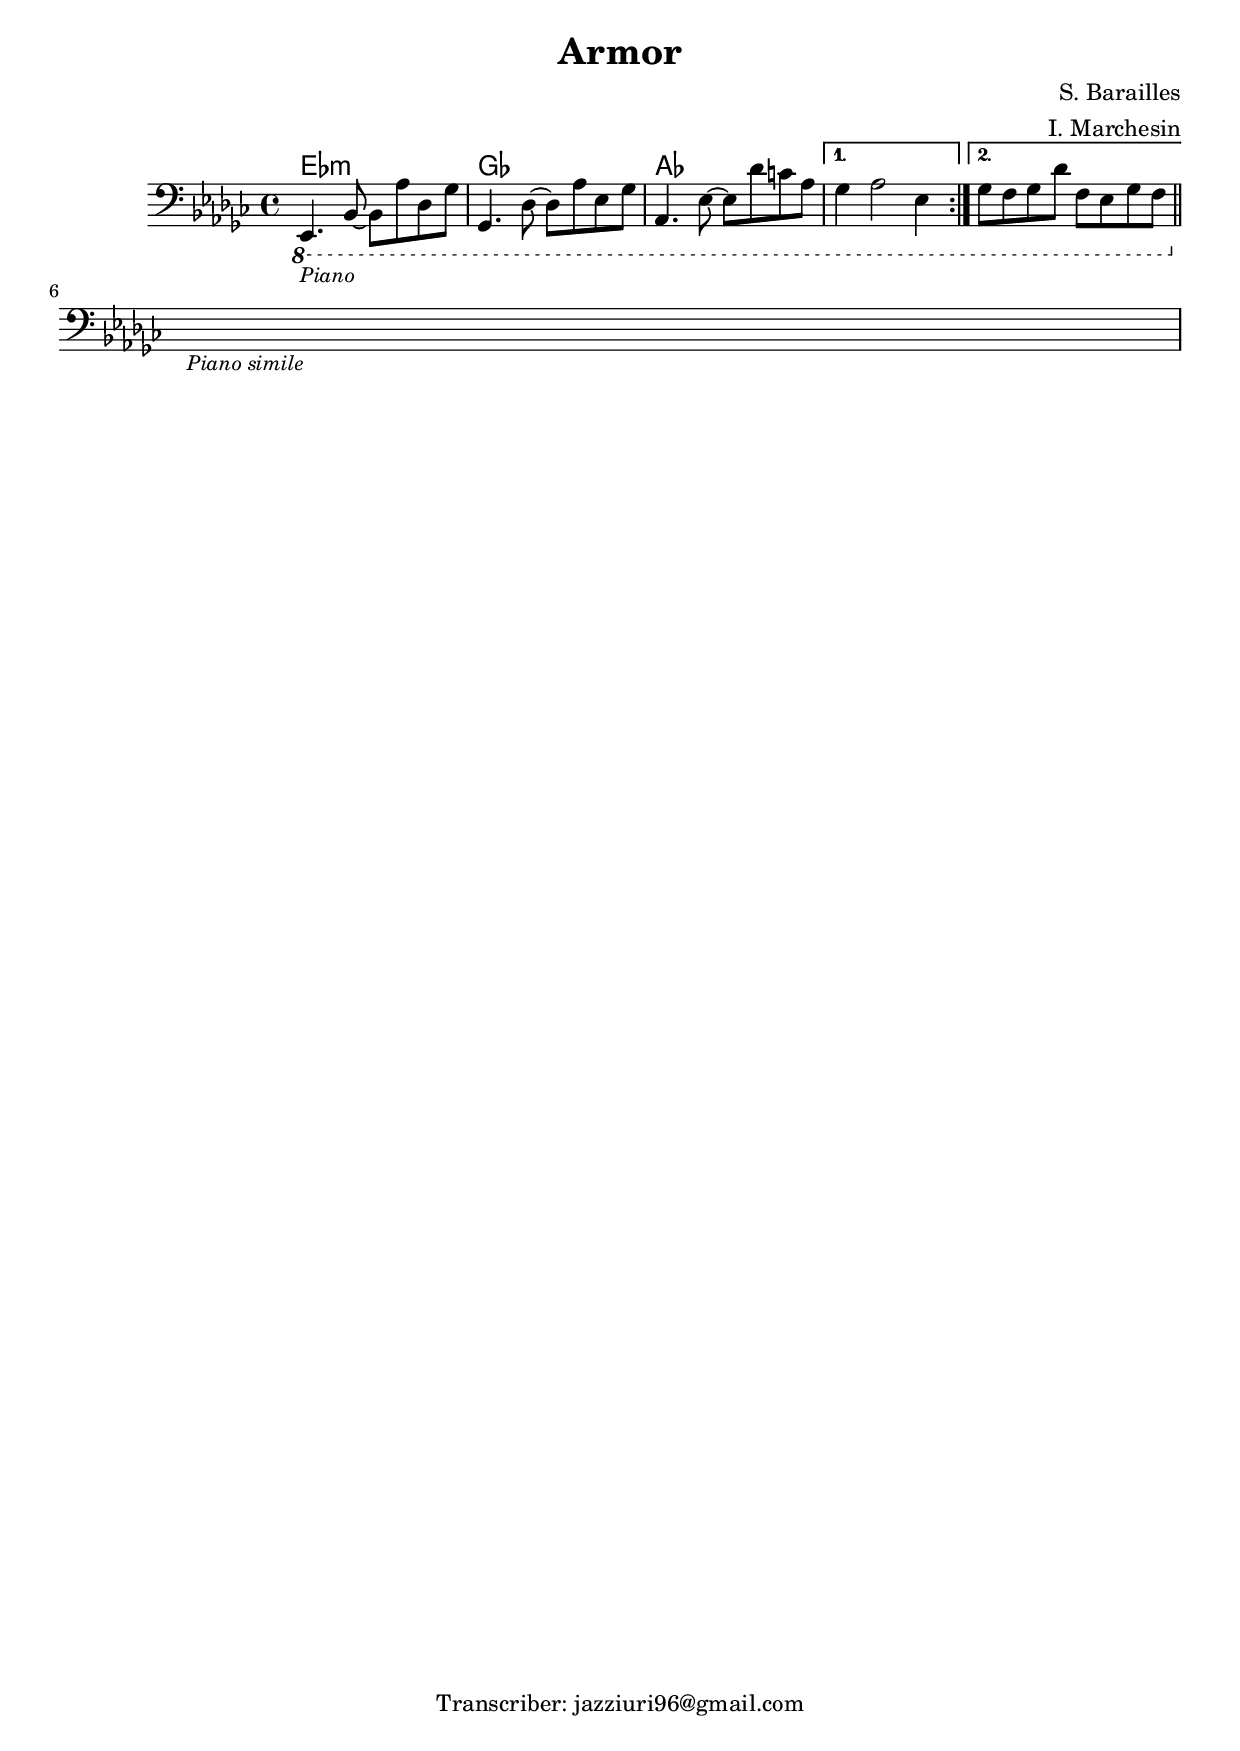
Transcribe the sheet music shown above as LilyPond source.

\header {
  title = "Armor"
  composer = "S. Barailles"
  arranger = "I. Marchesin"
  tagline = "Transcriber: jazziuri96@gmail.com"
}

obbligato =
\relative c, {
  \clef bass
  \key ges \major
  \time 4/4

  \repeat volta 2 {
  \ottava #-1
  ees,4._\markup{\small \italic "Piano"} bes'8~ bes aes' des, ges
  ges,4. des'8~ des aes' ees ges
  aes,4. ees'8~ ees des' c aes
  }
  \alternative{
    {ges4 aes2 ees4}
    {ges8 f ges des' f, ees ges f \bar "||" \break}
  }
  s1_\markup{\small \italic "Piano simile"}
  

}

armonie = 
\chordmode {

  ees1:m
  ges
  aes
  aes
  aes

}

\score {
  <<
    \new ChordNames {
    \set chordChanges = ##t
    \armonie
    }
    \new Staff \obbligato
  >>
  \layout {}
}
